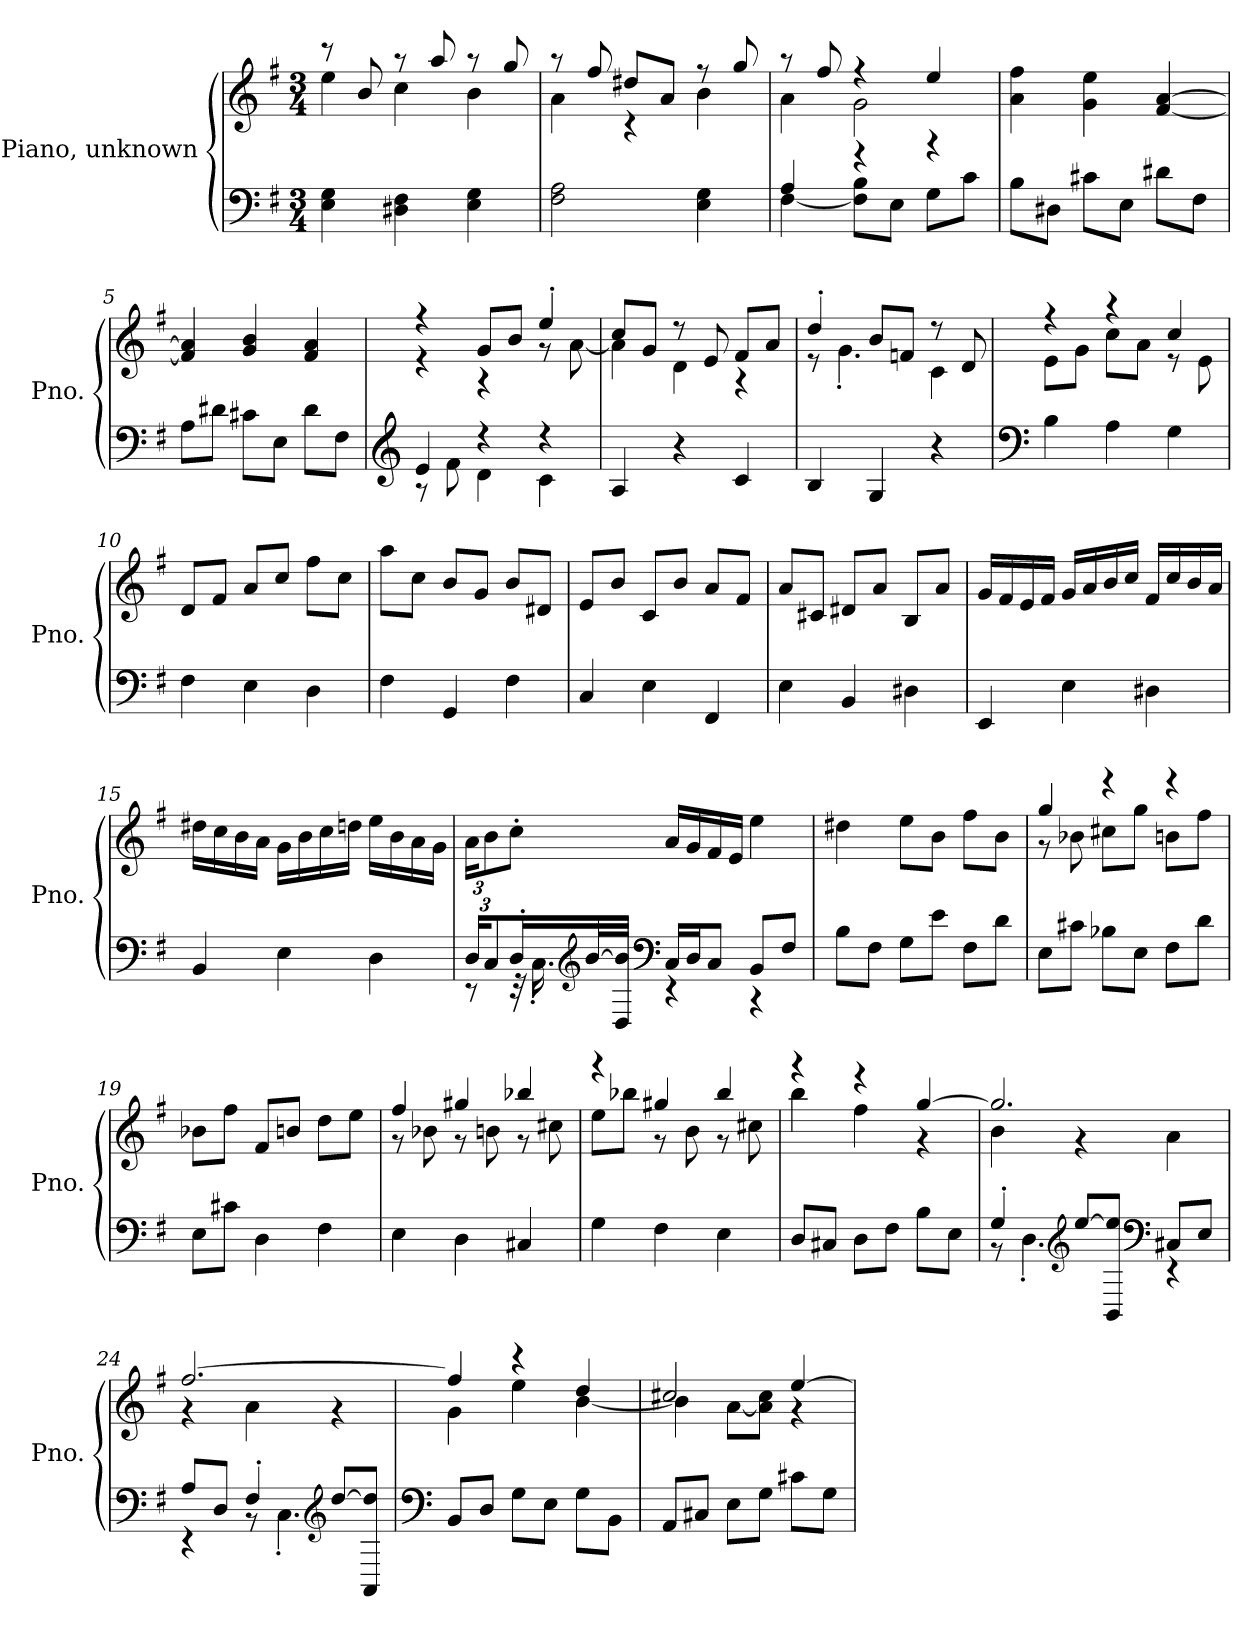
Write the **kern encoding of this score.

**kern	**kern
*part1	*part1
*staff2	*staff1
*I"Piano, unknown	*
*I'Pno.	*
*clefF4	*clefG2
*k[f#]	*k[f#]
*M3/4	*M3/4
*MM116	*MM116
=1	=1
*	*^
4E\ 4G\	8r	4ee\
.	8b/	.
4D#X\ 4F#\	8r	4cc\
.	8aa/	.
4E\ 4G\	8r	4b\
.	8gg/	.
=2	=2	=2
2F#\ 2A\	8r	4a\
.	8ff#/	.
.	8dd#X/L	4r
.	8a/J	.
4E\ 4G\	8r	4b\
.	8gg/	.
=3	=3	=3
*^	*	*
4A/	[4F#\	8r	4a\
.	.	8ff#/	.
4r	8F#\] 8B\L	4r	2g\
.	8E\J	.	.
4r	8G\L	4ee/	.
.	8c\J	.	.
*v	*v	*	*
*	*v	*v
=4	=4
8B\L	4a\ 4ff#\
8D#X\J	.
8c#X\L	4g\ 4ee\
8E\J	.
8d#X\L	[4f#/ [4a/
8F#\J	.
=5	=5
8A\L	4f#/] 4a/]
8d#X\J	.
8c#X\L	4g/ 4b/
8E\J	.
8d#\L	4f#/ 4a/
8F#\J	.
!!LO:LB:g=z
=6	=6
*clefG2	*
*^	*^
4e/	8r	4r	4r
.	8f#\	.	.
4r	4d\	8g/L	4r
.	.	8b/J	.
4r	4c\	4ee'/	8r
.	.	.	[8a\
*v	*v	*	*
=7	=7	=7
4A/	8cc/L	4a\]
.	8g/J	.
4r	8r	4d\
.	8e/	.
4c/	8f#/L	4r
.	8a/J	.
=8	=8	=8
4B/	4dd'/	8r
.	.	4.g'\
4G/	8b/L	.
.	8fn/J	.
4r	8r	4c\
.	8d/	.
=9	=9	=9
*clefF4	*	*
4B\	4r	8e\L
.	.	8g\J
4A\	4r	8cc\L
.	.	8a\J
4G\	4cc/	8r
.	.	8e\
*	*v	*v
=10	=10
4F#\	8d/L
.	8f#/J
4E\	8a/L
.	8cc/J
4D\	8ff#\L
.	8cc\J
=11	=11
4F#\	8aa\L
.	8cc\J
4GG/	8b/L
.	8g/J
4F#\	8b/L
.	8d#X/J
!!LO:LB:g=z
=12	=12
4C/	8e/L
.	8b/J
4E\	8c/L
.	8b/J
4FF#/	8a/L
.	8f#/J
=13	=13
4E\	8a/L
.	8c#X/J
4BB/	8d#X/L
.	8a/J
4D#X\	8B/L
.	8a/J
=14	=14
4EE/	16g/LL
.	16f#/
.	16e/
.	16f#/JJ
4E\	16g/LL
.	16a/
.	16b/
.	16cc/JJ
4D#X\	16f#/LL
.	16cc/
.	16b/
.	16a/JJ
=15	=15
4BB/	16dd#X\LL
.	16cc\
.	16b\
.	16a\JJ
4E\	16g\LL
.	16b\
.	16cc\
.	16ddn\JJ
4D\	16ee\LL
.	16b\
.	16a\
.	16g\JJ
!!LO:LB:g=z
=16	=16
*Xbrackettup	*Xbrackettup
*^	*
24D/KL	8r	24a\KL
12C/	.	12b\
16D'/L	32r	8cc'\J
.	16.C'\	.
*clefG2	*	*
[32b/L	.	.
32D/ 32b/]JJJ	.	.
*clefF4	*	*
16C/LL	4r	16a/LL
16D/J	.	16g/
8C/J	.	16f#/
.	.	16e/JJ
8BB/L	4r	4ee\
8F#/J	.	.
*v	*v	*
=17	=17
8B\L	4dd#X\
8F#\J	.
8G\L	8ee\L
8e\J	8b\J
8F#\L	8ff#\L
8d\J	8b\J
=18	=18
*	*^
8E\L	4gg/	8r
8c#X\J	.	8b-X\
8B-X\L	4r	8cc#X\L
8E\J	.	8gg\J
8F#\L	4r	8bn\L
8d\J	.	8ff#\J
*	*v	*v
=19	=19
8E\L	8b-X\L
8c#X\J	8ff#\J
4D\	8f#/L
.	8bn/J
4F#\	8dd\L
.	8ee\J
!!LO:LB:g=z
=20	=20
*	*^
4E\	4ff#/	8r
.	.	8b-X\
4D\	4gg#X/	8r
.	.	8bn\
4C#X/	4bb-X/	8r
.	.	8cc#X\
=21	=21	=21
4G\	4r	8ee\L
.	.	8bb-X\J
4F#\	4gg#X/	8r
.	.	8b\
4E\	4bb-/	8r
.	.	8cc#X\
=22	=22	=22
8D/L	4r	4bb\
8C#X/J	.	.
8D\L	4r	4ff#\
8F#\J	.	.
8B\L	[4gg/	4r
8E\J	.	.
=23	=23	=23
*^	*	*
4G'/	8r	2.gg/]	4b\
.	4.D'\	.	.
*clefG2	*	*	*
[8ee/L	.	.	4r
8BB/ 8ee/]J	.	.	.
*clefF4	*	*	*
8C#X/L	4r	.	4a\
8E/J	.	.	.
!!LO:LB:g=z	!!
=24	=24	=24	=24
8A/L	4r	[2.ff#/	4r
8D/J	.	.	.
4F#'/	8r	.	4a\
.	4.C'\	.	.
*clefG2	*	*	*
[8dd/L	.	.	4r
8AA/ 8dd/]J	.	.	.
*v	*v	*	*
=25	=25	=25
*clefF4	*	*
8BB/L	4ff#/]	4g\
8D/J	.	.
8G\L	4r	4ee\
8E\J	.	.
8G\L	4dd/	[4b\
8BB\J	.	.
=26	=26	=26
8AA/L	2cc#X/	4b\]
8C#X/J	.	.
8E\L	.	[8a\L
8G\J	.	8a\] 8cc#\J
8c#X\L	[4ee/	4r
8G\J	.	.
*	*v	*v
=	=
*-	*-
